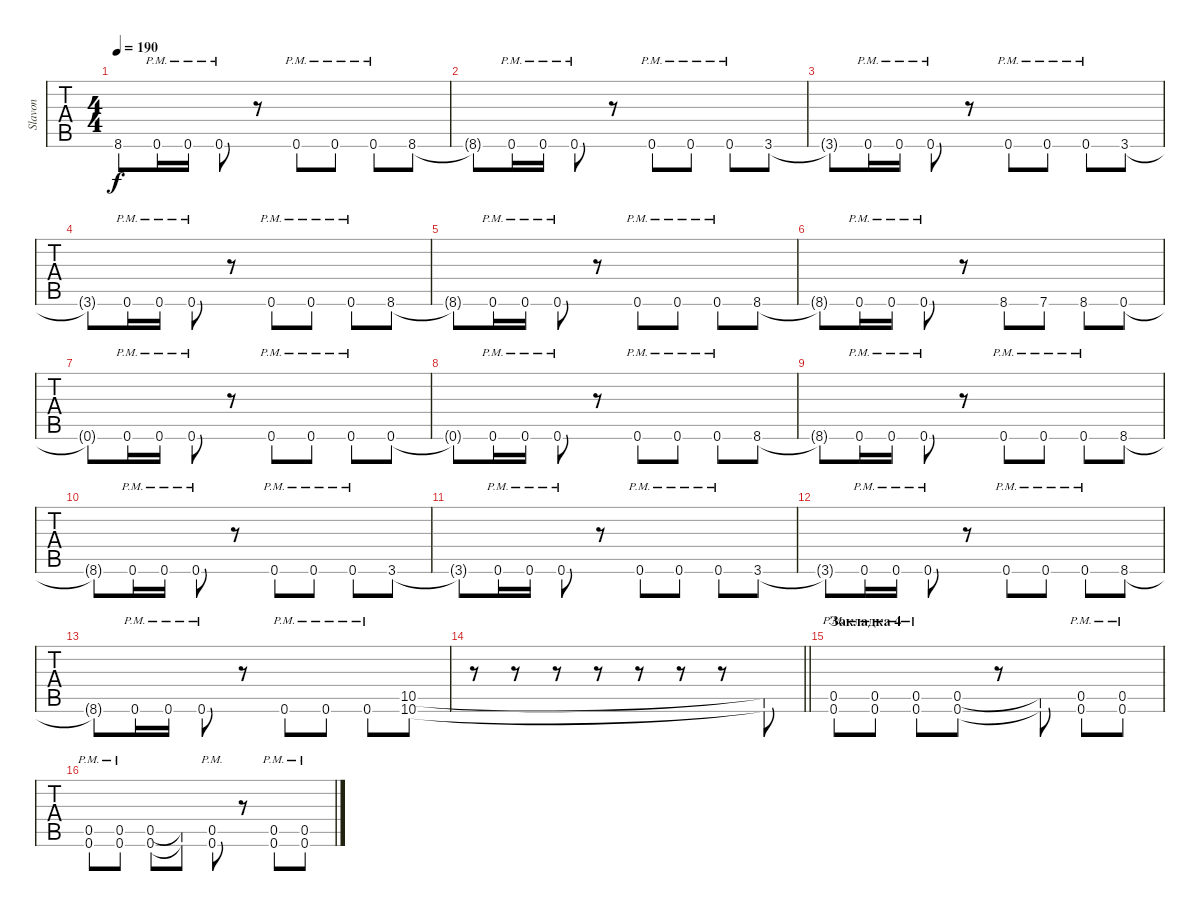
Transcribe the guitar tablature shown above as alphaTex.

\track ("Slavon" "Slavon") {instrument distortionguitar}
\staff {tabs}
\tuning (E4 B3 G3 D3 A2 D2) {hide}
\ts (4 4)
\tempo 190
\clef g2
\ks c
8.6{t}.8{dy f} 0.6{pm}.16 0.6{pm}.16 0.6{pm}.8 r.8 0.6{pm}.8 0.6{pm}.8 0.6{pm}.8 8.6.8 |
8.6{t}.8 0.6{pm}.16 0.6{pm}.16 0.6{pm}.8 r.8 0.6{pm}.8 0.6{pm}.8 0.6{pm}.8 3.6.8 |
3.6{t}.8 0.6{pm}.16 0.6{pm}.16 0.6{pm}.8 r.8 0.6{pm}.8 0.6{pm}.8 0.6{pm}.8 3.6.8 |
3.6{t}.8 0.6{pm}.16 0.6{pm}.16 0.6{pm}.8 r.8 0.6{pm}.8 0.6{pm}.8 0.6{pm}.8 8.6.8 |
8.6{t}.8 0.6{pm}.16 0.6{pm}.16 0.6{pm}.8 r.8 0.6{pm}.8 0.6{pm}.8 0.6{pm}.8 8.6.8 |
8.6{t}.8 0.6{pm}.16 0.6{pm}.16 0.6{pm}.8 r.8 8.6.8 7.6.8 8.6.8 0.6.8 |
0.6{t}.8 0.6{pm}.16 0.6{pm}.16 0.6{pm}.8 r.8 0.6{pm}.8 0.6{pm}.8 0.6{pm}.8 0.6.8 |
0.6{t}.8 0.6{pm}.16 0.6{pm}.16 0.6{pm}.8 r.8 0.6{pm}.8 0.6{pm}.8 0.6{pm}.8 8.6.8 |
8.6{t}.8 0.6{pm}.16 0.6{pm}.16 0.6{pm}.8 r.8 0.6{pm}.8 0.6{pm}.8 0.6{pm}.8 8.6.8 |
8.6{t}.8 0.6{pm}.16 0.6{pm}.16 0.6{pm}.8 r.8 0.6{pm}.8 0.6{pm}.8 0.6{pm}.8 3.6.8 |
3.6{t}.8 0.6{pm}.16 0.6{pm}.16 0.6{pm}.8 r.8 0.6{pm}.8 0.6{pm}.8 0.6{pm}.8 3.6.8 |
3.6{t}.8 0.6{pm}.16 0.6{pm}.16 0.6{pm}.8 r.8 0.6{pm}.8 0.6{pm}.8 0.6{pm}.8 8.6.8 |
8.6{t}.8 0.6{pm}.16 0.6{pm}.16 0.6{pm}.8 r.8 0.6{pm}.8 0.6{pm}.8 0.6{pm}.8 (10.5 10.6).8 |
\barLineRight lightlight
r.8 r.8 r.8 r.8 r.8 r.8 r.8 (10.5{t} 10.6{t}).8 |
\section ("" "Закладка 4")
(0.5{pm} 0.6{pm}).8 (0.5{pm} 0.6{pm}).8 (0.5{pm} 0.6{pm}).8 (0.5 0.6).8 r.8 (0.5{t} 0.6{t}).8 (0.5{pm} 0.6{pm}).8 (0.5{pm} 0.6{pm}).8 |
(0.5{pm} 0.6{pm}).8 (0.5{pm} 0.6{pm}).8 (0.5 0.6).8 (0.5{t} 0.6{t}).8 (0.5{pm} 0.6{pm}).8 r.8 (0.5{pm} 0.6{pm}).8 (0.5{pm} 0.6{pm}).8
